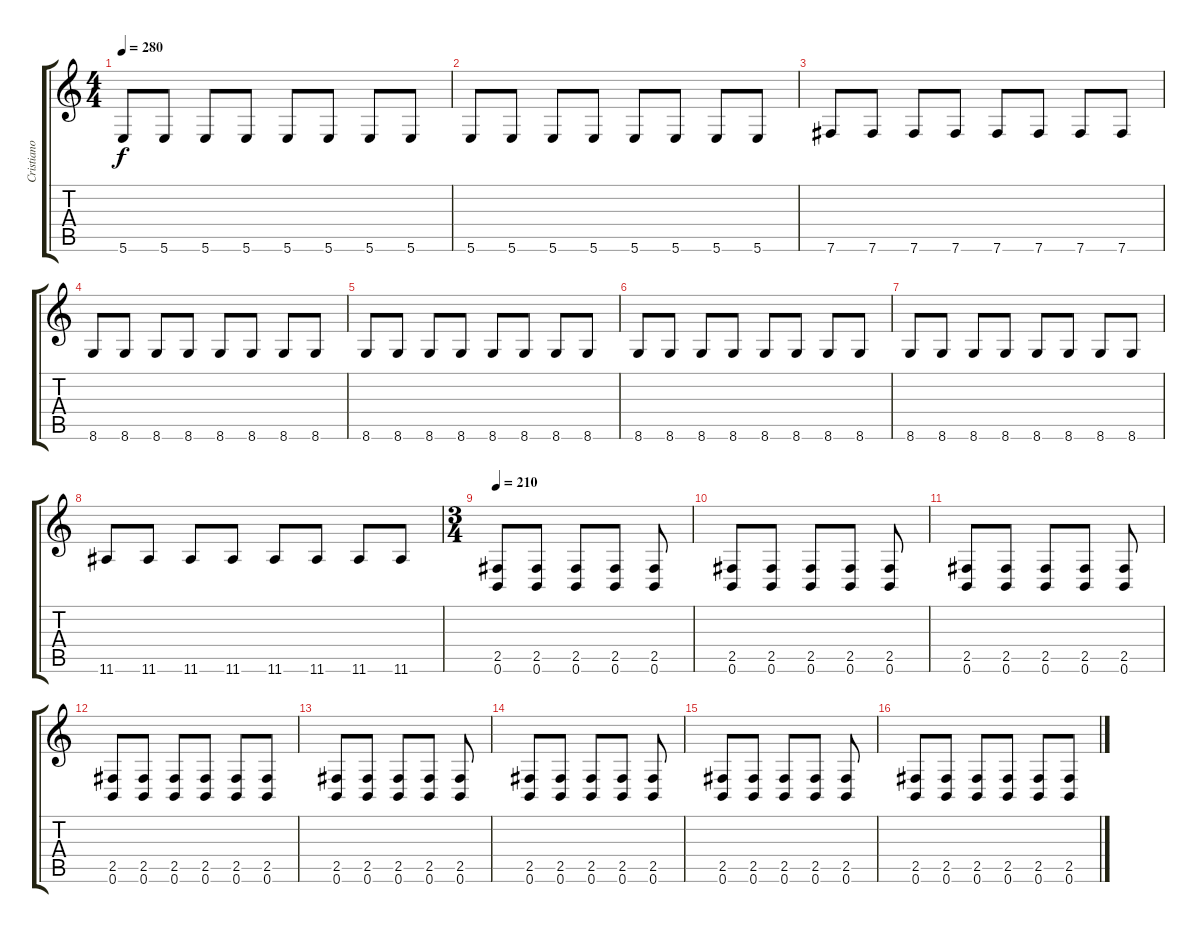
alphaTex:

\track ("Cristiano Trionfera" "Cristiano ") {instrument distortionguitar}
\staff {score tabs}
\tuning (B3 Gb3 D3 A2 E2 B1) {hide}
\ts (4 4)
\tempo 280
\clef g2
\ks c
5.6.8{dy f} 5.6.8 5.6.8 5.6.8 5.6.8 5.6.8 5.6.8 5.6.8 |
5.6.8 5.6.8 5.6.8 5.6.8 5.6.8 5.6.8 5.6.8 5.6.8 |
7.6.8 7.6.8 7.6.8 7.6.8 7.6.8 7.6.8 7.6.8 7.6.8 |
8.6.8 8.6.8 8.6.8 8.6.8 8.6.8 8.6.8 8.6.8 8.6.8 |
8.6.8 8.6.8 8.6.8 8.6.8 8.6.8 8.6.8 8.6.8 8.6.8 |
8.6.8 8.6.8 8.6.8 8.6.8 8.6.8 8.6.8 8.6.8 8.6.8 |
8.6.8 8.6.8 8.6.8 8.6.8 8.6.8 8.6.8 8.6.8 8.6.8 |
11.6.8 11.6.8 11.6.8 11.6.8 11.6.8 11.6.8 11.6.8 11.6.8 |
\ts (3 4)
\tempo 210
(2.5 0.6).8{volume 13} (2.5 0.6).8 (2.5 0.6).8 (2.5 0.6).8 (2.5 0.6).8 |
(2.5 0.6).8 (2.5 0.6).8 (2.5 0.6).8 (2.5 0.6).8 (2.5 0.6).8 |
(2.5 0.6).8 (2.5 0.6).8 (2.5 0.6).8 (2.5 0.6).8 (2.5 0.6).8 |
(2.5 0.6).8 (2.5 0.6).8 (2.5 0.6).8 (2.5 0.6).8 (2.5 0.6).8 (2.5 0.6).8 |
(2.5 0.6).8 (2.5 0.6).8 (2.5 0.6).8 (2.5 0.6).8 (2.5 0.6).8 |
(2.5 0.6).8 (2.5 0.6).8 (2.5 0.6).8 (2.5 0.6).8 (2.5 0.6).8 |
(2.5 0.6).8 (2.5 0.6).8 (2.5 0.6).8 (2.5 0.6).8 (2.5 0.6).8 |
(2.5 0.6).8 (2.5 0.6).8 (2.5 0.6).8 (2.5 0.6).8 (2.5 0.6).8 (2.5 0.6).8
